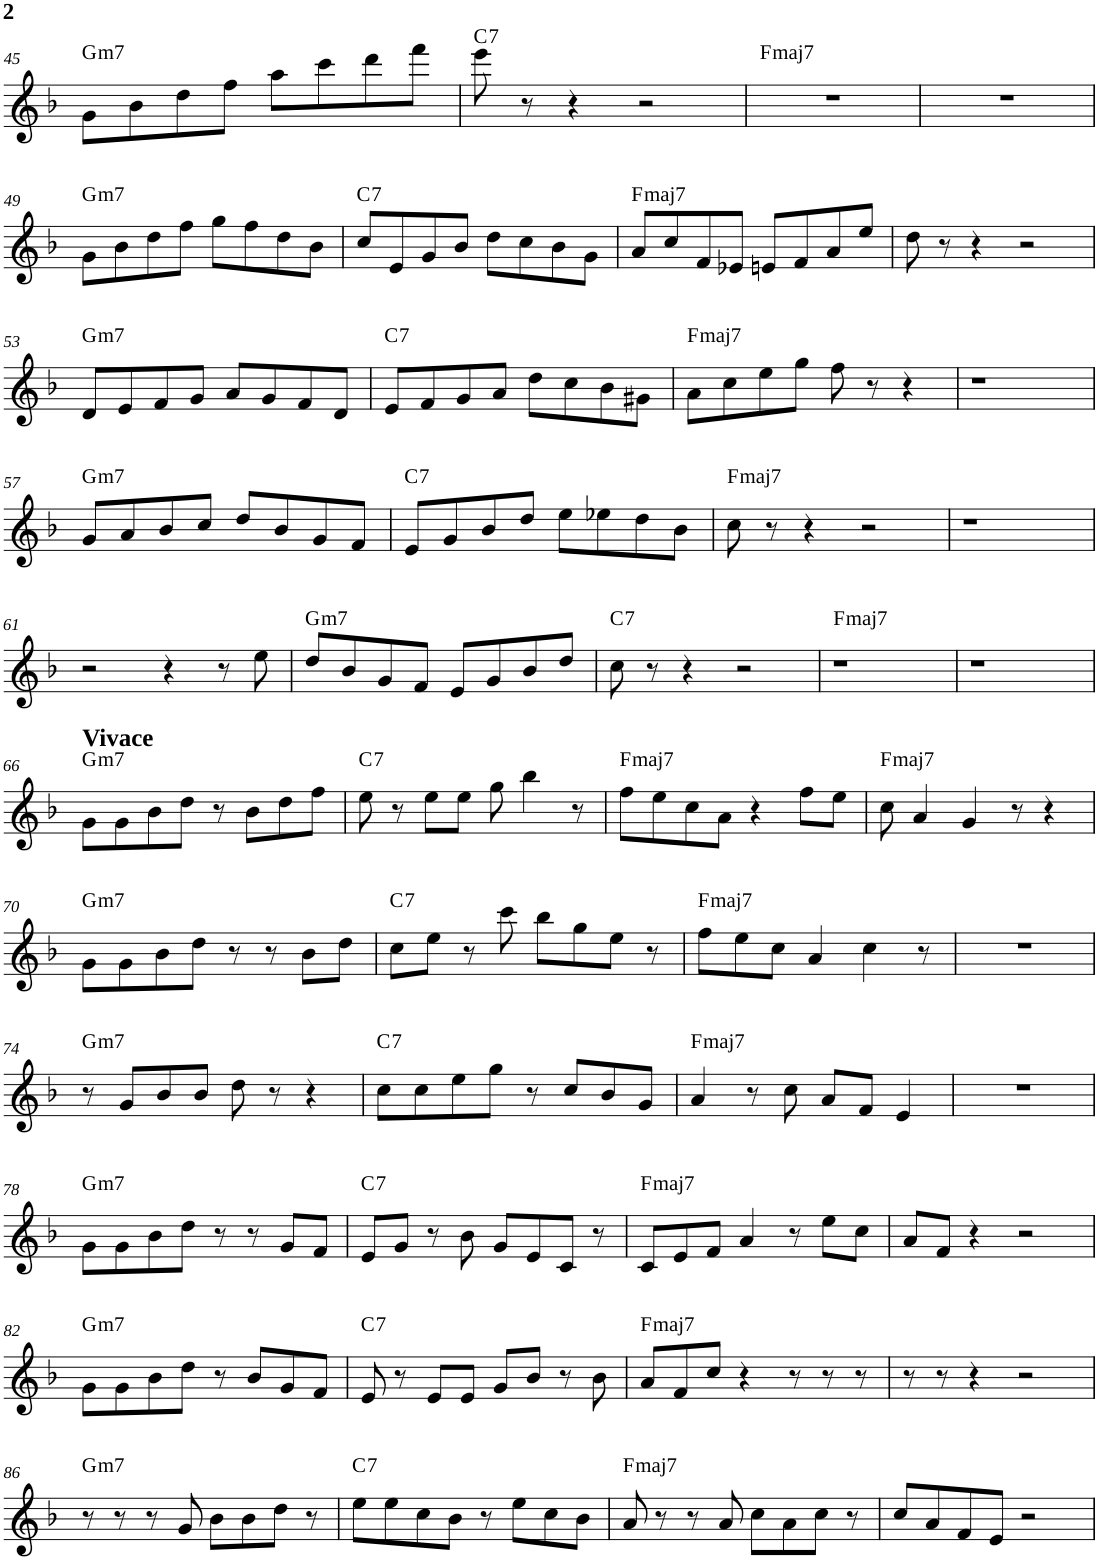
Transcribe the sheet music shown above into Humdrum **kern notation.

**kern	**harte
*part1	*part1
*staff1	*
*I"Lead sheet	*
!!LO:PB:g=z
*clefG2	*
*k[b-]	*
*M4/4	*
=45	=45
!	!LO:H:kt=m7
8g\L	G:min7
8b-\	.
8dd\	.
8ff\J	.
8aa\L	.
8ccc\	.
8ddd\	.
8fff\J	.
=46	=46
!	!LO:H:kt=7
8eee\	C:7
8r	.
4r	.
2r	.
=47	=47
!	!LO:H:kt=maj7
1r	F:maj7
=48	=48
1r	.
!!LO:LB:g=z
=49	=49
!	!LO:H:kt=m7
8g\L	G:min7
8b-\	.
8dd\	.
8ff\J	.
8gg\L	.
8ff\	.
8dd\	.
8b-\J	.
=50	=50
!	!LO:H:kt=7
8cc/L	C:7
8e/	.
8g/	.
8b-/J	.
8dd\L	.
8cc\	.
8b-\	.
8g\J	.
=51	=51
!	!LO:H:kt=maj7
8a/L	F:maj7
8cc/	.
8f/	.
8e-X/J	.
8en/L	.
8f/	.
8a/	.
8ee/J	.
=52	=52
8dd\	.
8r	.
4r	.
2r	.
!!LO:LB:g=z
=53	=53
!	!LO:H:kt=m7
8d/L	G:min7
8e/	.
8f/	.
8g/J	.
8a/L	.
8g/	.
8f/	.
8d/J	.
=54	=54
!	!LO:H:kt=7
8e/L	C:7
8f/	.
8g/	.
8a/J	.
8dd\L	.
8cc\	.
8b-\	.
8g#X\J	.
=55	=55
!	!LO:H:kt=maj7
8a\L	F:maj7
8cc\	.
8ee\	.
8gg\J	.
8ff\	.
8r	.
4r	.
=56	=56
1r	.
!!LO:LB:g=z
=57	=57
!	!LO:H:kt=m7
8g/L	G:min7
8a/	.
8b-/	.
8cc/J	.
8dd/L	.
8b-/	.
8g/	.
8f/J	.
=58	=58
!	!LO:H:kt=7
8e/L	C:7
8g/	.
8b-/	.
8dd/J	.
8ee\L	.
8ee-X\	.
8dd\	.
8b-\J	.
=59	=59
!	!LO:H:kt=maj7
8cc\	F:maj7
8r	.
4r	.
2r	.
=60	=60
1r	.
!!LO:LB:g=z
=61	=61
2r	.
4r	.
8r	.
8ee\	.
=62	=62
!	!LO:H:kt=m7
8dd/L	G:min7
8b-/	.
8g/	.
8f/J	.
8e/L	.
8g/	.
8b-/	.
8dd/J	.
=63	=63
!	!LO:H:kt=7
8cc\	C:7
8r	.
4r	.
2r	.
=64	=64
!	!LO:H:kt=maj7
1r	F:maj7
=65	=65
1r	.
!!LO:LB:g=z
=66	=66
!LO:TX:a:B:t=Vivace	!LO:H:kt=m7
8g\L	G:min7
8g\	.
8b-\	.
8dd\J	.
8r	.
8b-\L	.
8dd\	.
8ff\J	.
=67	=67
!	!LO:H:kt=7
8ee\	C:7
8r	.
8ee\L	.
8ee\J	.
8gg\	.
4bb-\	.
8r	.
=68	=68
!	!LO:H:kt=maj7
8ff\L	F:maj7
8ee\	.
8cc\	.
8a\J	.
4r	.
8ff\L	.
8ee\J	.
=69	=69
!	!LO:H:kt=maj7
8cc\	F:maj7
4a/	.
4g/	.
8r	.
4r	.
!!LO:LB:g=z
=70	=70
!	!LO:H:kt=m7
8g\L	G:min7
8g\	.
8b-\	.
8dd\J	.
8r	.
8r	.
8b-\L	.
8dd\J	.
=71	=71
!	!LO:H:kt=7
8cc\L	C:7
8ee\J	.
8r	.
8ccc\	.
8bb-\L	.
8gg\	.
8ee\J	.
8r	.
=72	=72
!	!LO:H:kt=maj7
8ff\L	F:maj7
8ee\	.
8cc\J	.
4a/	.
4cc\	.
8r	.
=73	=73
1r	.
!!LO:LB:g=z
=74	=74
!	!LO:H:kt=m7
8r	G:min7
8g/L	.
8b-/	.
8b-/J	.
8dd\	.
8r	.
4r	.
=75	=75
!	!LO:H:kt=7
8cc\L	C:7
8cc\	.
8ee\	.
8gg\J	.
8r	.
8cc/L	.
8b-/	.
8g/J	.
=76	=76
!	!LO:H:kt=maj7
4a/	F:maj7
8r	.
8cc\	.
8a/L	.
8f/J	.
4e/	.
=77	=77
1r	.
!!LO:LB:g=z
=78	=78
!	!LO:H:kt=m7
8g\L	G:min7
8g\	.
8b-\	.
8dd\J	.
8r	.
8r	.
8g/L	.
8f/J	.
=79	=79
!	!LO:H:kt=7
8e/L	C:7
8g/J	.
8r	.
8b-\	.
8g/L	.
8e/	.
8c/J	.
8r	.
=80	=80
!	!LO:H:kt=maj7
8c/L	F:maj7
8e/	.
8f/J	.
4a/	.
8r	.
8ee\L	.
8cc\J	.
=81	=81
8a/L	.
8f/J	.
4r	.
2r	.
!!LO:LB:g=z
=82	=82
!	!LO:H:kt=m7
8g\L	G:min7
8g\	.
8b-\	.
8dd\J	.
8r	.
8b-/L	.
8g/	.
8f/J	.
=83	=83
!	!LO:H:kt=7
8e/	C:7
8r	.
8e/L	.
8e/J	.
8g/L	.
8b-/J	.
8r	.
8b-\	.
=84	=84
!	!LO:H:kt=maj7
8a/L	F:maj7
8f/	.
8cc/J	.
4r	.
8r	.
8r	.
8r	.
=85	=85
8r	.
8r	.
4r	.
2r	.
!!LO:LB:g=z
=86	=86
!	!LO:H:kt=m7
8r	G:min7
8r	.
8r	.
8g/	.
8b-\L	.
8b-\	.
8dd\J	.
8r	.
=87	=87
!	!LO:H:kt=7
8ee\L	C:7
8ee\	.
8cc\	.
8b-\J	.
8r	.
8ee\L	.
8cc\	.
8b-\J	.
=88	=88
!	!LO:H:kt=maj7
8a/	F:maj7
8r	.
8r	.
8a/	.
8cc\L	.
8a\	.
8cc\J	.
8r	.
=89	=89
8cc/L	.
8a/	.
8f/	.
8e/J	.
2r	.
=	=
*-	*-
